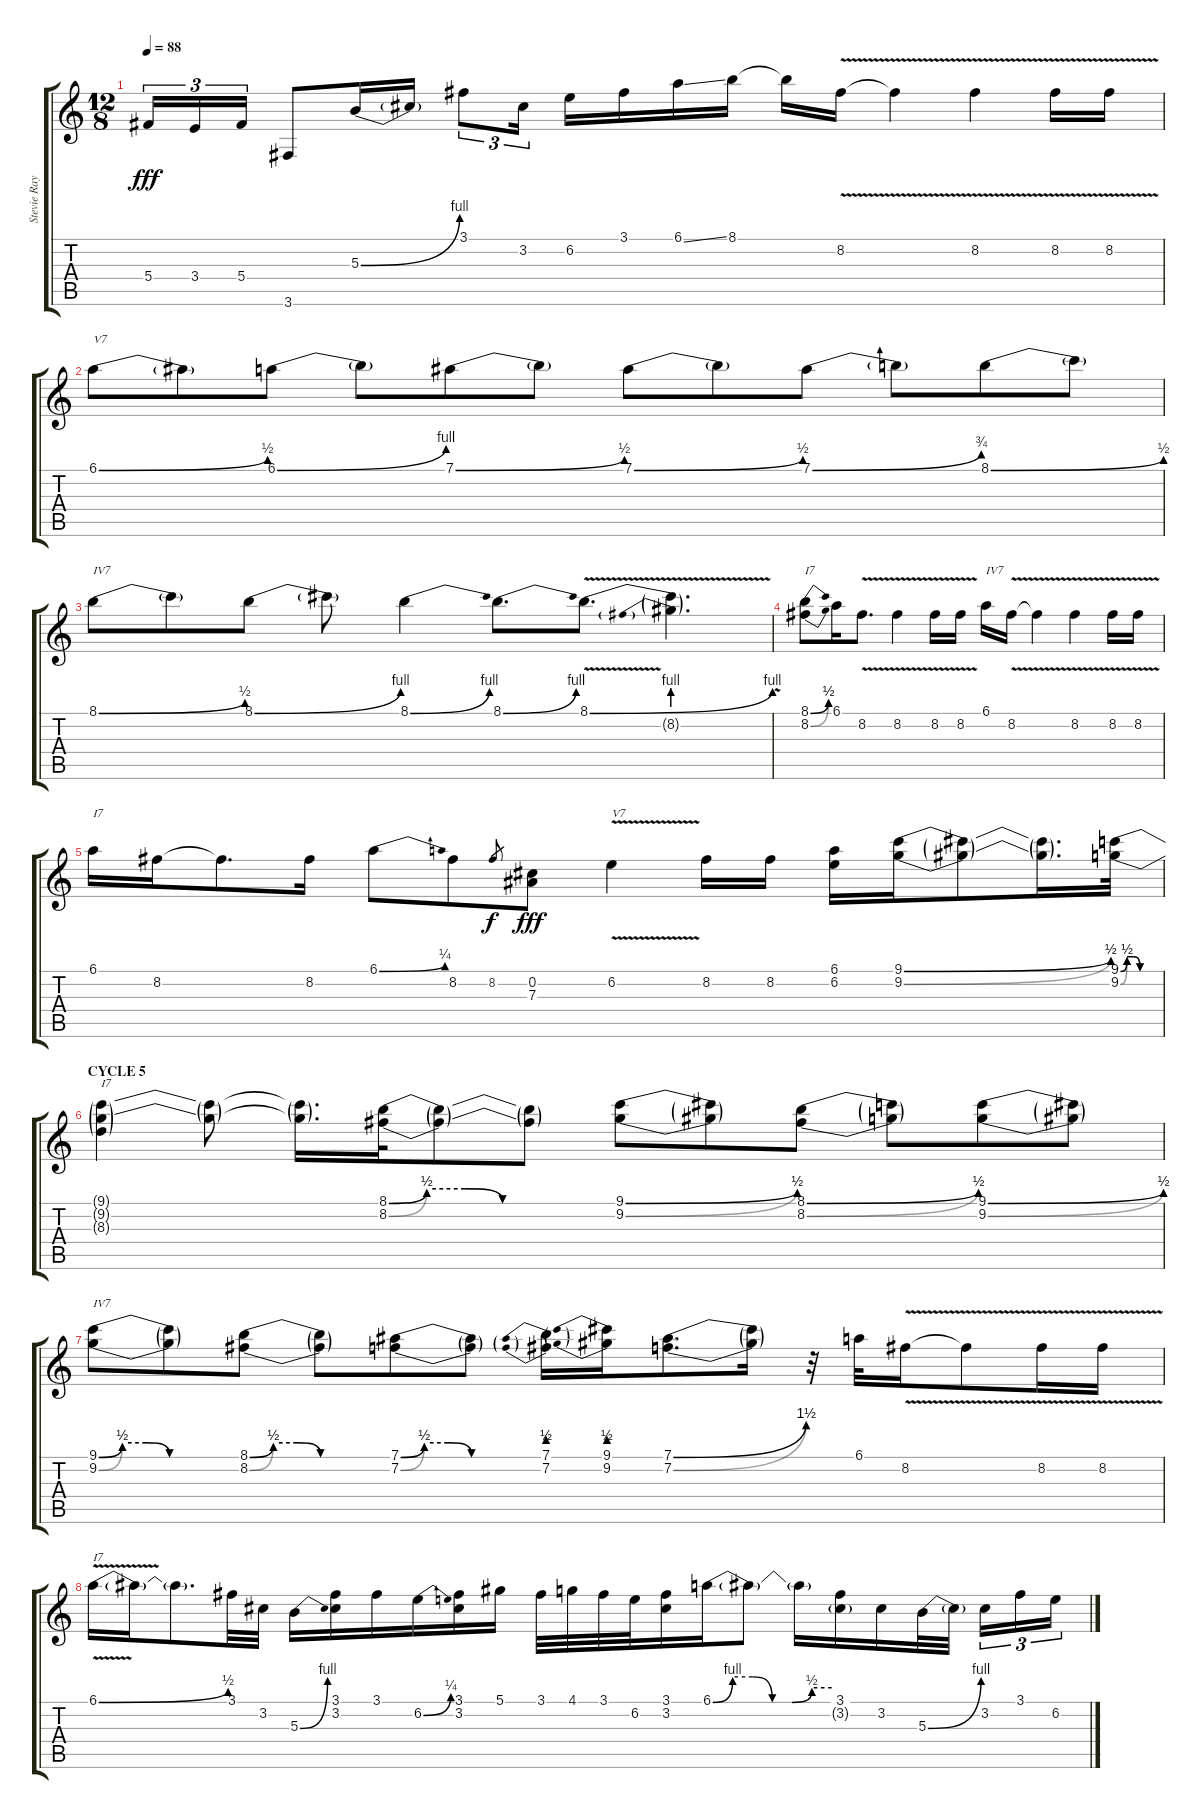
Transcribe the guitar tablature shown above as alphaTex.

\track ("Stevie Ray Vaughan" "Stevie Ray") {instrument electricguitarjazz}
\staff {score tabs}
\tuning (Eb4 Bb3 Gb3 Db3 Ab2 Eb2) {hide}
\ts (12 8)
\tempo 88
\clef g2
\ks c
5.4.16{tu (3 2) dy fff} 3.4.16{tu (3 2)} 5.4.16{tu (3 2)} 3.6.8 5.3{be (bend 0 0 60 4)}.16 5.3{t}.16 3.1.8{tu (3 2)} 3.2.16{tu (3 2) beam splitsecondary} 6.2.16 3.1.16 6.1{ss}.16 8.1.16 8.1{t}.16 8.2{v}.16 8.2{t}.4 8.2{v}.4 8.2{v}.16 8.2{v}.16 |
6.1{be (bend 0 0 60 2)}.8{txt "V7"} 6.1{t}.8 6.1{be (bend 0 0 60 4)}.8 6.1{t}.8 7.1{be (bend 0 0 60 2)}.8 7.1{t}.8 7.1{be (bend 0 0 60 2)}.8 7.1{t}.8 7.1{be (bend 0 0 60 3)}.8 7.1{t}.8 8.1{be (bend 0 0 60 2)}.8 8.1{t}.8 |
8.1{be (bend 0 0 60 2)}.8{txt "IV7"} 8.1{t}.8 8.1{be (bend 0 0 60 4)}.8 8.1{t}.8 8.1{be (bend 0 0 60 4)}.4 8.1{be (bend 0 0 60 4)}.8{d} 8.1{be (bend 0 0 60 4) v}.8{d} (8.1{v t} 8.2{be (prebend 0 4 60 4) g}).4{d} |
(8.1{be (bend 0 0 60 2)} 8.2{be (bend 0 0 60 2)}).8{txt "I7"} 6.1.16 8.2{v}.8{d} 8.2{v}.4 8.2{v}.16 8.2{v}.16 6.1.16{txt "IV7"} 8.2{v}.16 8.2{v t}.4 8.2{v}.4 8.2{v}.16 8.2{v}.16 |
6.1.16{txt "I7"} 8.2.16 8.2{t}.8{d} 8.2.16 6.1{be (bend 0 0 60 1)}.8 8.2.8 8.2.8{gr dy f} (0.2 7.3).8{dy fff} 6.2{v}.4{txt "V7"} 8.2.16 8.2.16 (6.1 6.2).16 (9.1{be (bend 0 0 60 2)} 9.2{be (bend 0 0 60 2)}).16 (9.1{t} 9.2{t}).8 (9.1{t} 9.2{t}).16{d} (9.1{be (custom 0 0 10 2 20 2 30 0 60 0)} 9.2{be (custom 0 0 10 2 20 2 30 0 60 0)}).32 |
\section ("" "CYCLE 5")
(9.1{t} 9.2{t} 8.3{g}).4{txt "I7"} (9.1{t} 9.2{t}).8 (9.1{t} 9.2{t}).16{d} (8.1{be (custom 0 0 10 2 20 2 30 0 60 0)} 8.2{be (custom 0 0 10 2 20 2 30 0 60 0)}).32 (8.1{t} 8.2{t}).8 (8.1{t} 8.2{t}).8 (9.1{be (bend 0 0 60 2)} 9.2{be (bend 0 0 60 2)}).8 (9.1{t} 9.2{t}).8 (8.1{be (bend 0 0 60 2)} 8.2{be (bend 0 0 60 2)}).8 (8.1{t} 8.2{t}).8 (9.1{be (bend 0 0 60 2)} 9.2{be (bend 0 0 60 2)}).8 (9.1{t} 9.2{t}).8 |
(9.1{be (custom 0 0 10 2 20 2 30 0 60 0)} 9.2{be (custom 0 0 10 2 20 2 30 0 60 0)}).8{txt "IV7"} (9.1{t} 9.2{t}).8 (8.1{be (custom 0 0 10 2 20 2 30 0 60 0)} 8.2{be (custom 0 0 10 2 20 2 30 0 60 0)}).8 (8.1{t} 8.2{t}).8 (7.1{be (custom 0 0 10 2 20 2 30 0 60 0)} 7.2{be (custom 0 0 10 2 20 2 30 0 60 0)}).8 (7.1{t} 7.2{t}).8 (7.1{be (prebend 0 2 60 2)} 7.2{be (prebend 0 2 60 2)}).16 (9.1{be (prebend 0 2 60 2)} 9.2{be (prebend 0 2 60 2)}).16 (7.1{be (bend 0 0 60 6)} 7.2{be (bend 0 0 60 6)}).8{d} (7.1{t} 7.2{t}).16 r.32 6.1.32 8.2{v}.16 8.2{t}.8 8.2{v}.16 8.2{v}.16 |
6.1{be (bend 0 0 60 2) v}.16{txt "I7"} 6.1{t}.16 6.1{t}.8{d} 3.1.32 3.2.32 5.3{be (bend 0 0 60 4)}.16 (3.1 3.2).16 3.1.16 6.2{be (bend 0 0 60 1)}.16 (3.1 3.2).16 5.1.16 3.1.32 4.1.32 3.1.32 6.2.32 (3.1 3.2).16 6.1{be (custom 0 0 10 4 20 4 30 0 40 0 50 2 60 2 60 2)}.16 6.1{t}.8 6.1{t}.16 (3.1 3.2{g}).16 3.2.16 5.3{be (bend 0 0 60 4)}.32 5.3{t}.32{beam splitsecondary} 3.2.16{tu (3 2)} 3.1.16{tu (3 2)} 6.2.16{tu (3 2)}
